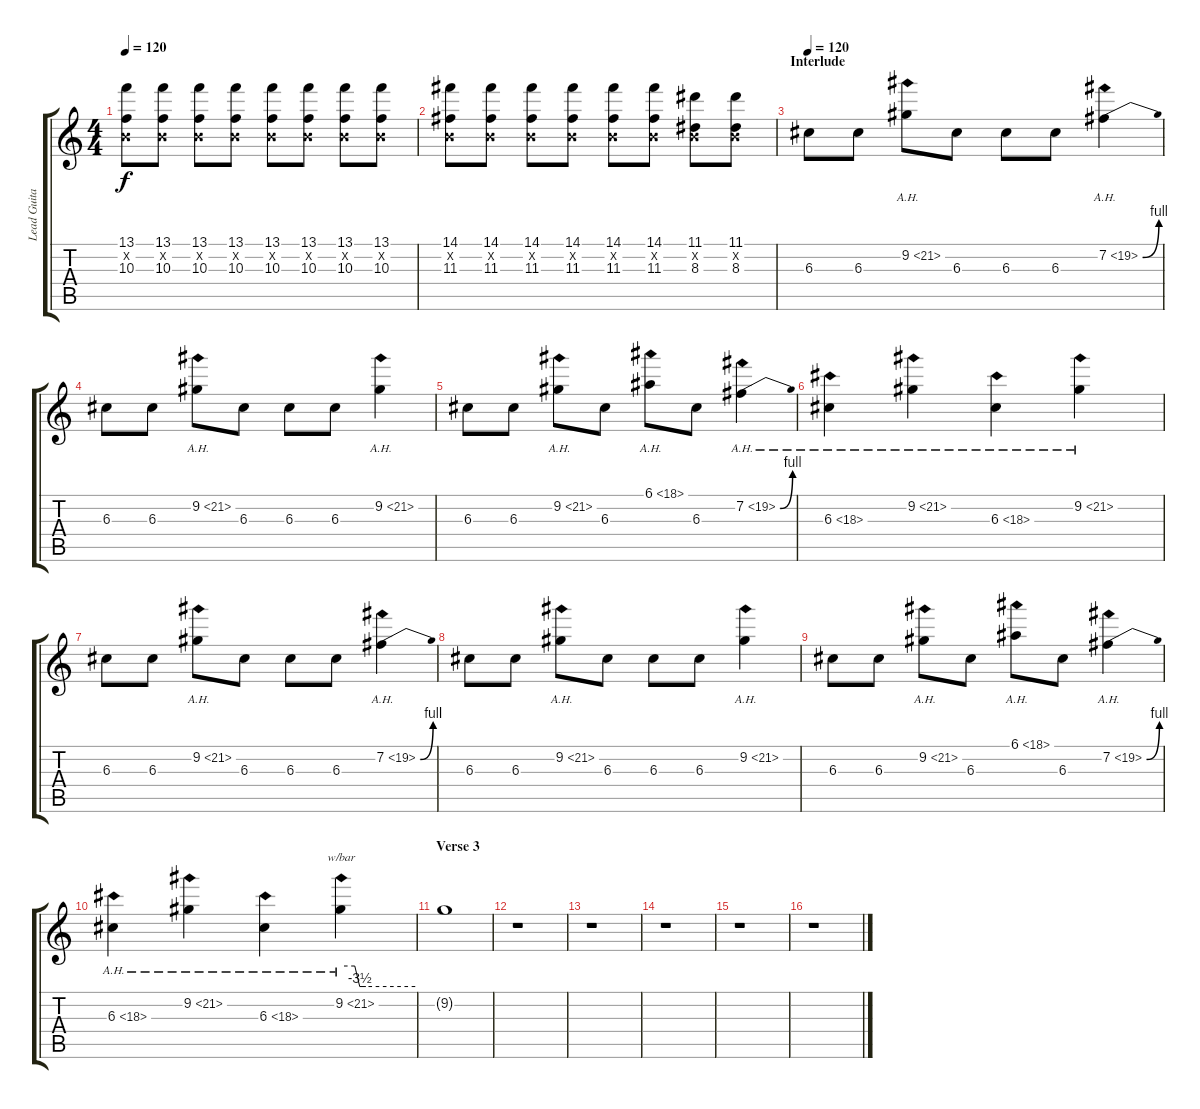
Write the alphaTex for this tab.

\track ("Lead Guitar" "Lead Guita") {instrument overdrivenguitar}
\staff {score tabs}
\tuning (E4 B3 G3 D3 A2 E2) {hide}
\ts (4 4)
\tempo 120
\clef g2
\ks c
(13.1 0.2{x} 10.3).8{dy f} (13.1 0.2{x} 10.3).8 (13.1 0.2{x} 10.3).8 (13.1 0.2{x} 10.3).8 (13.1 0.2{x} 10.3).8 (13.1 0.2{x} 10.3).8 (13.1 0.2{x} 10.3).8 (13.1 0.2{x} 10.3).8 |
(14.1 0.2{x} 11.3).8 (14.1 0.2{x} 11.3).8 (14.1 0.2{x} 11.3).8 (14.1 0.2{x} 11.3).8 (14.1 0.2{x} 11.3).8 (14.1 0.2{x} 11.3).8 (11.1 0.2{x} 8.3).8 (11.1 0.2{x} 8.3).8 |
\section ("" "Interlude")
\tempo 120
6.3.8{volume 7} 6.3.8 9.2{ah 12}.8 6.3.8 6.3.8 6.3.8 7.2{be (bend 0 0 60 4) ah 12}.4 |
6.3.8 6.3.8 9.2{ah 12}.8 6.3.8 6.3.8 6.3.8 9.2{ah 12}.4 |
6.3.8 6.3.8 9.2{ah 12}.8 6.3.8 6.1{ah 12}.8 6.3.8 7.2{be (bend 0 0 60 4) ah 12}.4 |
6.3{ah 12}.4 9.2{ah 12}.4 6.3{ah 12}.4 9.2{ah 12}.4 |
6.3.8 6.3.8 9.2{ah 12}.8 6.3.8 6.3.8 6.3.8 7.2{be (bend 0 0 60 4) ah 12}.4 |
6.3.8 6.3.8 9.2{ah 12}.8 6.3.8 6.3.8 6.3.8 9.2{ah 12}.4 |
6.3.8 6.3.8 9.2{ah 12}.8 6.3.8 6.1{ah 12}.8 6.3.8 7.2{be (bend 0 0 60 4) ah 12}.4 |
6.3{ah 12}.4{volume 6} 9.2{ah 12}.4 6.3{ah 12}.4 9.2{ah 12}.4{tbe (custom default 0 0 11 0 15 -14 20 -14 60 -14)} |
\section ("" "Verse 3")
9.2{t}.1{volume 0} |
r.1 |
r.1 |
r.1 |
r.1 |
r.1
